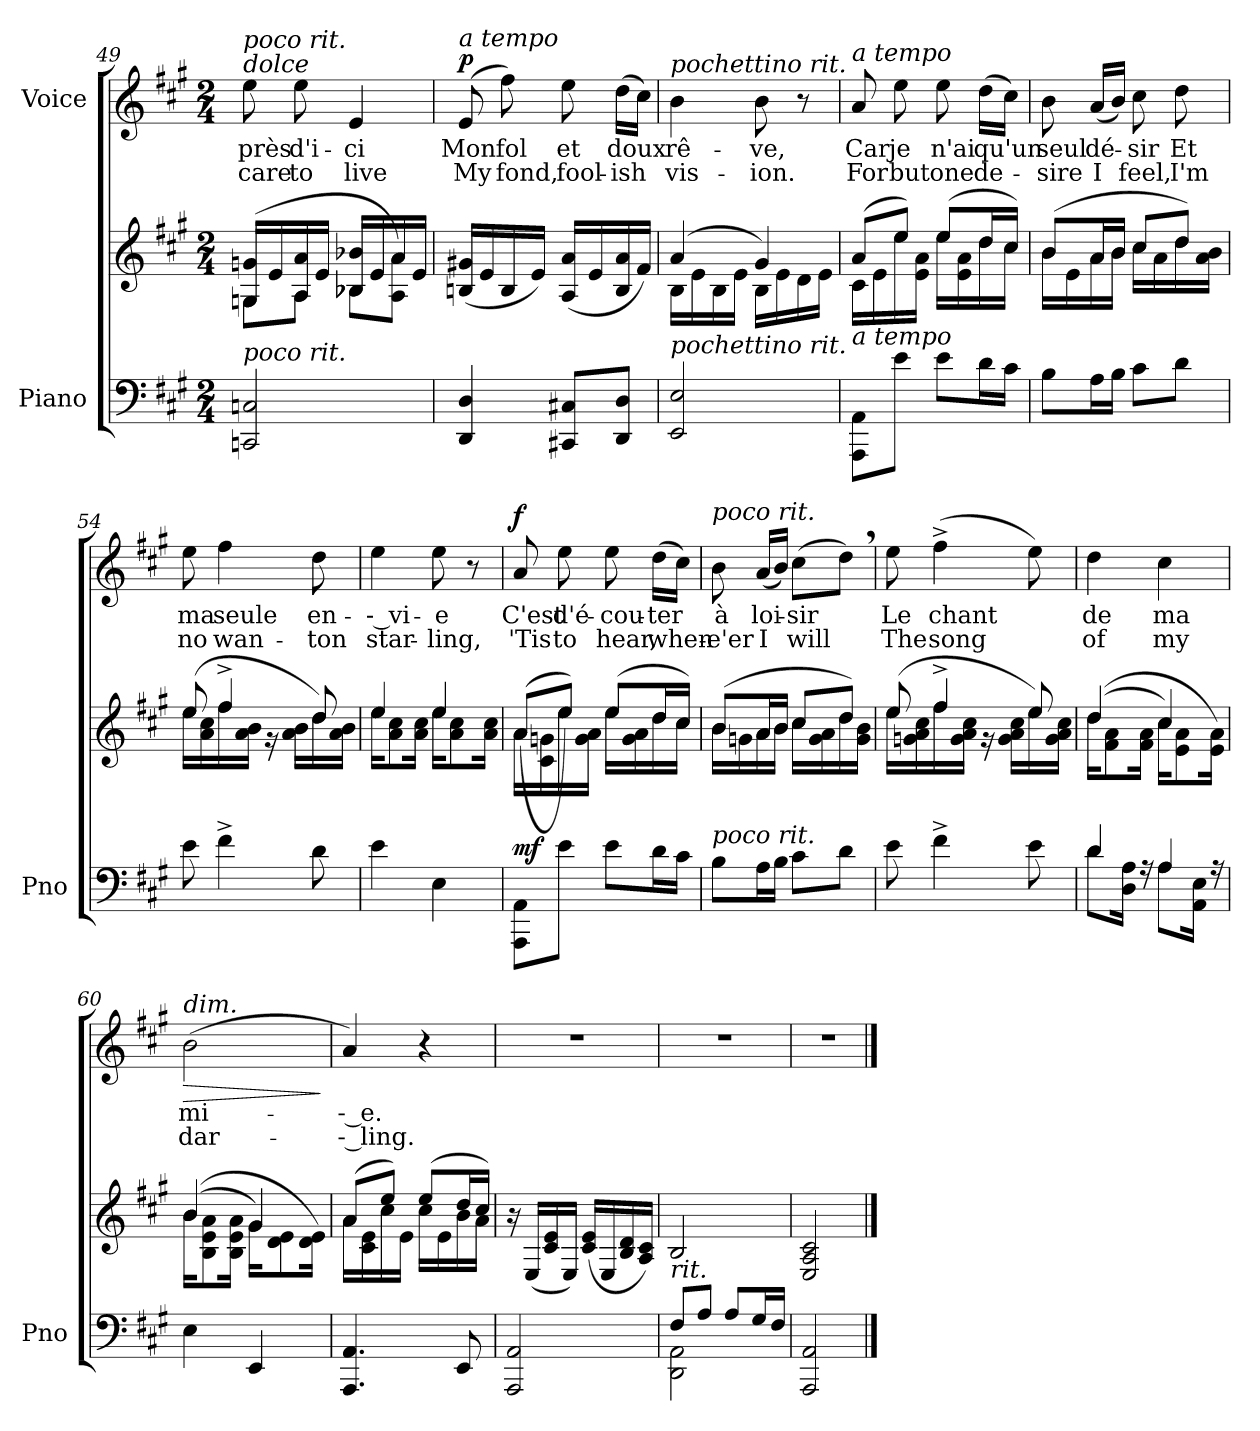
**kern	**kern	**dynam	**kern	**text	**text	**dynam
*part2	*part2	*part2	*part1	*part1	*part1	*part1
*staff3	*staff2	*staff2/3	*staff1	*staff1	*staff1	*staff1
*I"Piano	*	*	*I"Voice	*	*	*
*I'Pno	*	*	*	*	*	*
!!LO:LB:g=z
*clefF4	*clefG2	*	*clefG2	*	*	*
*k[f#c#g#]	*k[f#c#g#]	*	*k[f#c#g#]	*	*	*
*M2/4	*M2/4	*	*M2/4	*	*	*
=49	=49	=49	=49	=49	=49	=49
*	*^	*	*	*	*	*
!	!	!	!	!LO:TX:a:i:t=dolce	!	!	!
!	!	!	!	!LO:TX:a:i:t=poco rit.	!	!	!
!LO:TX:a:i:t=poco rit.	!	!	!	!	!	!	!
!	!	!	!	!	!LO:LY:b	!LO:LY:b	!
2CCn/ 2Cn/	(<16Gn/ 16gn/LL	8G\L	.	8ee\	près	care	.
.	16e/	.	.	.	.	.	.
*	*	*	*	*MM82	*	*	*
!	!	!	!	!	!LO:LY:b	!LO:LY:b	!
.	16A/ 16a/	8A\J	.	8ee\	d'i-	to	.
.	16e/JJ	.	.	.	.	.	.
!	!	!	!	!	!LO:LY:b	!LO:LY:b	!
.	16B-X/ 16b-X/LL	8B-\L	.	4e/	-ci	live	.
.	16e/	.	.	.	.	.	.
.	16a/	8A\ 8a\J)	.	.	.	.	.
.	16e/JJ	.	.	.	.	.	.
*	*v	*v	*	*	*	*	*
=50	=50	=50	=50	=50	=50	=50
!	!	!	!LO:TX:a:i:t=a tempo	!	!	!
!	!	!LO:DY:a=2	!	!LO:LY:b	!LO:LY:b	!
!	!	!LO:DY:n=1:a=2	!	!	!	!LO:DY:a
4DD/ 4D/	(<16Bn/ 16g#X/LL	p other-dynamics	(>8e/	Mon	My	p
.	16e/	.	.	.	.	.
!	!	!	!	!LO:LY:b	!LO:LY:b	!
.	16B/	.	8ff#\)	fol	fond,	.
.	16e/JJ)	.	.	.	.	.
!	!	!	!	!LO:LY:b	!LO:LY:b	!
8CC#X/ 8C#X/L	(<16A/ 16a/LL	.	8ee\	et	fool-	.
.	16e/	.	.	.	.	.
!	!	!	!	!LO:LY:b	!LO:LY:b	!
8DD/ 8D/J	16B/ 16a/	.	(>16dd\LL	doux	-ish	.
.	16f#/JJ)	.	16cc#\JJ)	.	.	.
=51	=51	=51	=51	=51	=51	=51
*	*^	*	*	*	*	*
!	!	!	!	!LO:TX:a:i:t=pochettino rit.	!	!	!
!LO:TX:a:i:t=pochettino rit.	!	!	!	!	!	!	!
!	!	!	!	!	!LO:LY:b	!LO:LY:b	!
2EE/ 2E/	(>4a/	16B\LL	.	4b\	rê-	vis-	.
.	.	16e\	.	.	.	.	.
.	.	16B\	.	.	.	.	.
.	.	16e\JJ	.	.	.	.	.
!	!	!	!	!	!LO:LY:b	!LO:LY:b	!
.	4g#/)	16B\LL	.	8b\	-ve,	-ion.	.
.	.	16e\	.	.	.	.	.
.	.	16d\	.	8r	.	.	.
.	.	16e\JJ	.	.	.	.	.
!!LO:PB:g=z
=52	=52	=52	=52	=52	=52	=52	=52
!	!	!	!	!LO:TX:a:i:t=a tempo	!	!	!
!LO:TX:a:i:t=a tempo	!	!	!	!	!	!	!
!	!	!	!	!	!LO:LY:b	!LO:LY:b	!
8AAA\ 8AA\L	(>8a/L	16c#\LL	.	8a/	Car	For	.
.	.	16e\	.	.	.	.	.
!	!	!	!	!	!LO:LY:b	!LO:LY:b	!
8e\J	8ee/J)	16ee\	.	8ee\	je	but	.
.	.	16e\ 16a\JJ	.	.	.	.	.
!	!	!	!	!	!LO:LY:b	!LO:LY:b	!
8e\L	(>8ee/L	16ee\LL	.	8ee\	n'ai	one	.
.	.	16e\ 16a\	.	.	.	.	.
!	!	!	!	!	!LO:LY:b	!LO:LY:b	!
16d\L	16dd/L	16dd\	.	(>16dd\LL	qu'un	de-	.
16c#\JJ	16cc#/JJ)	16cc#\JJ	.	16cc#\JJ)	.	.	.
=53	=53	=53	=53	=53	=53	=53	=53
!	!	!	!	!	!LO:LY:b	!LO:LY:b	!
8B\L	(>8b/L	16b\LL	.	8b\	seul	-sire	.
.	.	16e\	.	.	.	.	.
!	!	!	!	!	!LO:LY:b	!LO:LY:b	!
16A\L	16a/L	16a\	.	(<16a/LL	dé-	I	.
16B\JJ	16b/JJ	16b\JJ	.	16b/JJ)	.	.	.
!	!	!	!	!	!LO:LY:b	!LO:LY:b	!
8c#\L	8cc#/L	16cc#\LL	.	8cc#\	-sir	feel,	.
.	.	16a\	.	.	.	.	.
!	!	!	!	!	!LO:LY:b	!LO:LY:b	!
8d\J	8dd/J)	16dd\	.	8dd\	Et	I'm	.
.	.	16a\ 16b\JJ	.	.	.	.	.
=54	=54	=54	=54	=54	=54	=54	=54
!	!	!	!	!	!LO:LY:b	!LO:LY:b	!
8e\	(>8ee/	16ee\LL	.	8ee\	ma	no	.
.	.	16a\ 16cc#\	.	.	.	.	.
!	!	!	!	!	!LO:LY:b	!LO:LY:b	!
4f#^\	4ff#^/	16ff#\	.	4ff#\	seule	wan-	.
.	.	16a\ 16b\JJ	.	.	.	.	.
.	.	16r	.	.	.	.	.
.	.	16a\ 16b\LL	.	.	.	.	.
!	!	!	!	!	!LO:LY:b	!LO:LY:b	!
8d\	8dd/)	16dd\	.	8dd\	en-	-ton	.
.	.	16a\ 16b\JJ	.	.	.	.	.
!!LO:LB:g=z
=55	=55	=55	=55	=55	=55	=55	=55
!	!	!	!	!	!LO:LY:b	!LO:LY:b	!
4e\	4ee/	16ee\KL	.	4ee\	-- vi-	star-	.
.	.	8a\ 8cc#\	.	.	.	.	.
.	.	16a\ 16cc#\Jk	.	.	.	.	.
!	!	!	!	!	!LO:LY:b	!LO:LY:b	!
4E\	4ee/	16ee\KL	.	8ee\	-e	-ling,	.
.	.	8a\ 8cc#\	.	.	.	.	.
.	.	.	.	8r	.	.	.
.	.	16a\ 16cc#\Jk	.	.	.	.	.
=56	=56	=56	=56	=56	=56	=56	=56
!	!	!	!LO:DY:a=2	!	!LO:LY:b	!LO:LY:b	!LO:DY:a
8AAA\ 8AA\L	(>(>8a/L	16a\LL	mf	8a/	C'est	'Tis	f
.	.	16c#\ 16gn\	.	.	.	.	.
!	!	!	!	!	!LO:LY:b	!LO:LY:b	!
8e\J	8ee/J))	16ee\	.	8ee\	d'é-	to	.
.	.	16g\ 16a\JJ	.	.	.	.	.
!	!	!	!	!	!LO:LY:b	!LO:LY:b	!
8e\L	(>8ee/L	16ee\LL	.	8ee\	-cou-	hear,	.
.	.	16g\ 16a\	.	.	.	.	.
!	!	!	!	!	!LO:LY:b	!LO:LY:b	!
16d\L	16dd/L	16dd\	.	(>16dd\LL	-ter	when-	.
16c#\JJ	16cc#/JJ)	16cc#\JJ	.	16cc#\JJ)	.	.	.
=57	=57	=57	=57	=57	=57	=57	=57
!	!	!	!	!LO:TX:a:i:t=poco rit.	!	!	!
!LO:TX:a:i:t=poco rit.	!	!	!	!	!	!	!
!	!	!	!	!	!LO:LY:b	!LO:LY:b	!
8B\L	(>8b/L	16b\LL	.	8b\	à	-e'er	.
.	.	16gn\	.	.	.	.	.
!	!	!	!	!	!LO:LY:b	!LO:LY:b	!
16A\L	16a/L	16a\	.	(<16a/LL	loi-	I	.
16B\JJ	16b/JJ	16b\JJ	.	16b/JJ)	.	.	.
!	!	!	!	!	!LO:LY:b	!LO:LY:b	!
8c#\L	8cc#/L	16cc#\LL	.	(>8cc#\L	-sir	will	.
.	.	16g\ 16a\	.	.	.	.	.
8d\J	8dd/J)	16dd\	.	8dd,\J)	.	.	.
.	.	16g\ 16b\JJ	.	.	.	.	.
!!LO:LB:g=z
=58	=58	=58	=58	=58	=58	=58	=58
!	!	!	!	!	!LO:LY:b	!LO:LY:b	!
8e\	(>8ee/	16ee\LL	.	8ee\	Le	The	.
.	.	16gn\ 16a\ 16cc#\	.	.	.	.	.
!	!	!	!	!	!LO:LY:b	!LO:LY:b	!
4f#^\	4ff#^/	16ff#\	.	(>4ff#^\	chant	song	.
.	.	16g\ 16a\ 16cc#\JJ	.	.	.	.	.
.	.	16r	.	.	.	.	.
.	.	16g\ 16a\ 16cc#\LL	.	.	.	.	.
8e\	8ee/)	16ee\	.	8ee\)	.	.	.
.	.	16g\ 16a\ 16cc#\JJ	.	.	.	.	.
=59	=59	=59	=59	=59	=59	=59	=59
*^	*	*	*	*	*	*	*
!	!	!	!	!	!	!LO:LY:b	!LO:LY:b	!
4d/	8d\L	(>(>4dd/	16dd\KL	.	4dd\	de	of	.
.	.	.	8f#\ 8a\	.	.	.	.	.
.	16D\ 16A\Jk	.	.	.	.	.	.	.
.	16rA	.	16f#\ 16a\Jk	.	.	.	.	.
!	!	!	!	!	!	!LO:LY:b	!LO:LY:b	!
4A/	8A\L	4cc#/)	16cc#\KL	.	4cc#\	ma	my	.
.	.	.	8e\ 8a\	.	.	.	.	.
.	16AA\ 16E\Jk	.	.	.	.	.	.	.
.	16rA	.	16e\ 16a\Jk)	.	.	.	.	.
=60	=60	=60	=60	=60	=60	=60	=60	=60
!	!	!	!	!	!LO:TX:a:i:t=dim.	!	!	!
!	!	!	!	!	!	!LO:LY:b	!LO:LY:b	!LO:HP:b
*v	*v	*	*	*	*	*	*	*
4E\	(>(>4b/	16b\KL	.	(>2b\	mi-	dar-	>
.	.	8B\ 8e\ 8a\	.	.	.	.	.
.	.	16B\ 16e\ 16a\Jk	.	.	.	.	.
4EE/	4g#/)	16g#\KL	.	.	.	.	.
.	.	8d\ 8e\	.	.	.	.	.
.	.	16d\ 16e\Jk)	.	.	.	.	.
*	*v	*v	*	*	*	*	*
.	.	.	.	.	.	]
!!LO:PB:g=z
=61	=61	=61	=61	=61	=61	=61
*	*	*	*MM96	*	*	*
*	*^	*	*	*	*	*
!	!	!	!LO:DY:a=2	!	!LO:LY:b	!LO:LY:b	!
!	!	!	!LO:DY:n=1:a=2	!	!	!	!
4.AAA/ 4.AA/	(>8a/L	16a\LL	p other-dynamics	4a/)	-- e.	-- ling.	.
.	.	16c#\ 16e\	.	.	.	.	.
.	8ee/J)	16cc#\	.	.	.	.	.
.	.	16e\JJ	.	.	.	.	.
.	(>8ee/L	16cc#\LL	.	4r	.	.	.
.	.	16e\	.	.	.	.	.
8EE/	16dd/L	16b\	.	.	.	.	.
.	16cc#/JJ)	16a\JJ	.	.	.	.	.
*	*v	*v	*	*	*	*	*
=62	=62	=62	=62	=62	=62	=62
2AAA/ 2AA/	16r	.	2r	.	.	.
.	(<16E/LL	.	.	.	.	.
.	16c#/ 16e/	.	.	.	.	.
.	16E/JJ)	.	.	.	.	.
.	(<16c#/ 16e/LL	.	.	.	.	.
.	16E/	.	.	.	.	.
.	16B/ 16d/	.	.	.	.	.
.	16A/ 16c#/JJ)	.	.	.	.	.
=63	=63	=63	=63	=63	=63	=63
*	*	*	*MM90	*	*	*
*^	*	*	*	*	*	*
!LO:TX:a:i:t=rit.	!	!	!	!	!	!	!
*	*	*	*	*^	*	*	*
*	*	*	*	*	*^	*	*	*
*	*	*	*	*	*	*^	*	*	*
8F#/L	2DD\ 2AA\	2B/	.	2r	8ryy	4ryy	4..ryy	.	.	.
*	*	*	*	*MM86	*	*	*	*	*	*
8A/J	.	.	.	.	4.ryy	.	.	.	.	.
*	*	*	*	*MM82	*	*	*	*	*	*
8A/L	.	.	.	.	.	4ryy	.	.	.	.
16G#/L	.	.	.	.	.	.	.	.	.	.
*	*	*	*	*MM70	*	*	*	*	*	*
16F#/JJ	.	.	.	.	.	.	16ryy	.	.	.
*v	*v	*	*	*v	*v	*v	*v	*	*	*
=64	=64	=64	=64	=64	=64	=64
2AAA/ 2AA/	2E/ 2A/ 2c#/	.	2r	.	.	.
==	==	==	==	==	==	==
*-	*-	*-	*-	*-	*-	*-
